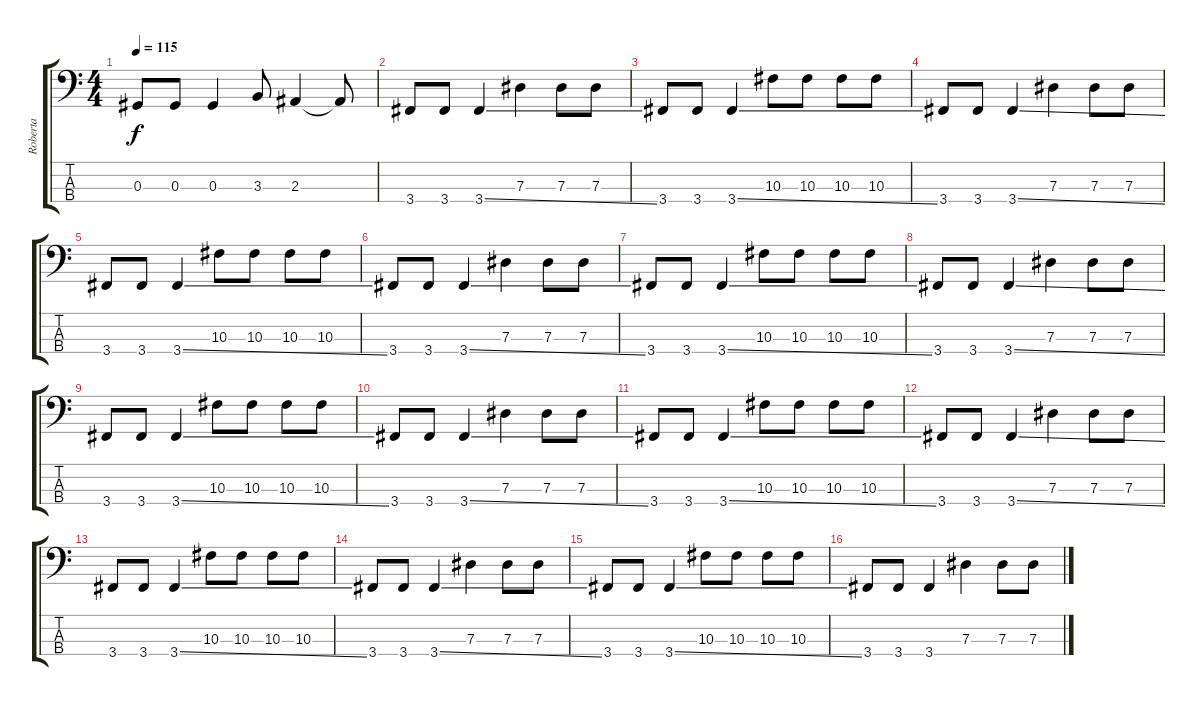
\track ("Roberta" "Roberta") {instrument electricbassfinger}
\staff {score tabs}
\tuning (Gb2 Db2 Ab1 Eb1) {hide}
\ts (4 4)
\tempo 115
\clef f4
\ks c
0.3{t}.8{dy f} 0.3.8 0.3.4 3.3.8 2.3.4 2.3{t}.8 |
3.4.8 3.4.8 3.4{ss}.4 7.3.4 7.3.8 7.3.8 |
3.4.8 3.4.8 3.4{ss}.4 10.3.8 10.3.8 10.3.8 10.3.8 |
3.4.8 3.4.8 3.4{ss}.4 7.3.4 7.3.8 7.3.8 |
3.4.8 3.4.8 3.4{ss}.4 10.3.8 10.3.8 10.3.8 10.3.8 |
3.4.8 3.4.8 3.4{ss}.4 7.3.4 7.3.8 7.3.8 |
3.4.8 3.4.8 3.4{ss}.4 10.3.8 10.3.8 10.3.8 10.3.8 |
3.4.8 3.4.8 3.4{ss}.4 7.3.4 7.3.8 7.3.8 |
3.4.8 3.4.8 3.4{ss}.4 10.3.8 10.3.8 10.3.8 10.3.8 |
3.4.8 3.4.8 3.4{ss}.4 7.3.4 7.3.8 7.3.8 |
3.4.8 3.4.8 3.4{ss}.4 10.3.8 10.3.8 10.3.8 10.3.8 |
3.4.8 3.4.8 3.4{ss}.4 7.3.4 7.3.8 7.3.8 |
3.4.8 3.4.8 3.4{ss}.4 10.3.8 10.3.8 10.3.8 10.3.8 |
3.4.8 3.4.8 3.4{ss}.4 7.3.4 7.3.8 7.3.8 |
3.4.8 3.4.8 3.4{ss}.4 10.3.8 10.3.8 10.3.8 10.3.8 |
3.4.8 3.4.8 3.4{ss}.4 7.3.4 7.3.8 7.3.8
